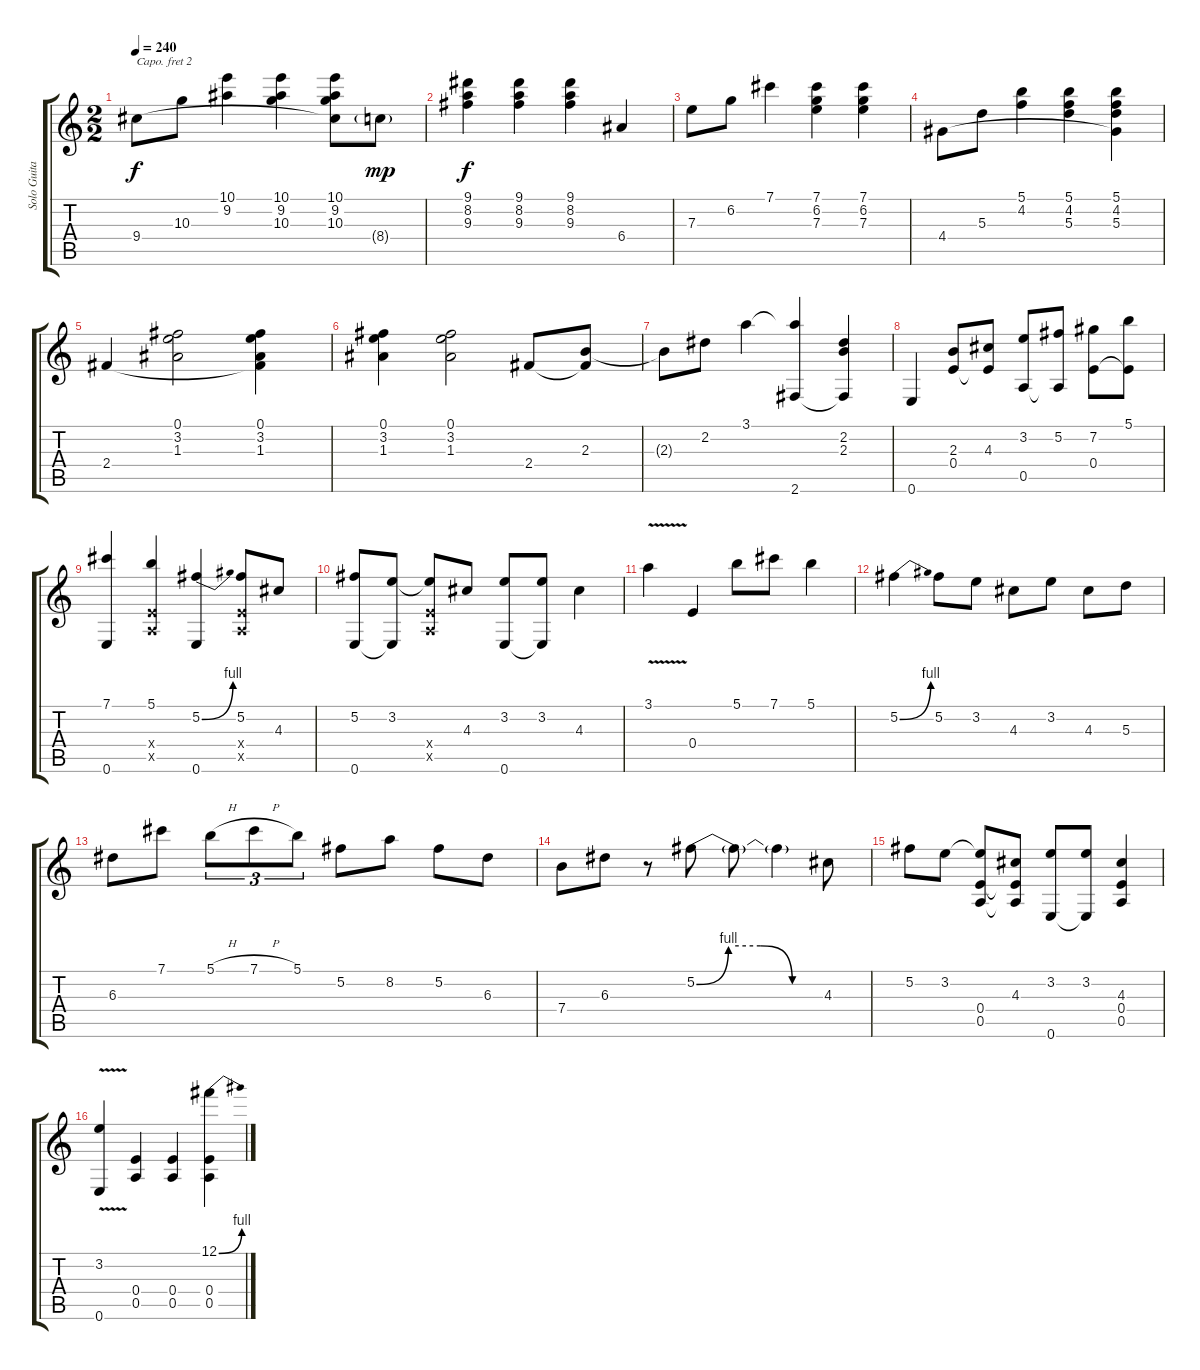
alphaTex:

\track ("Solo Guitar DGDGBE" "Solo Guita") {instrument electricguitarjazz}
\staff {score tabs}
\capo 2
\tuning (E4 B3 G3 D3 G2 D2) {hide}
\ts (2 2)
\tempo 240
\clef g2
\ks c
9.4.8{dy f instrument electricguitarjazz} 10.3.8 (10.1 9.2).4 (10.1 9.2 10.3).4 (10.1 9.2 10.3 9.4{t}).8 8.4{g}.8{dy mp} |
(9.1 8.2 9.3).4{dy f} (9.1 8.2 9.3).4 (9.1 8.2 9.3).4 6.4.4 |
7.3.8 6.2.8 7.1.4 (7.1 6.2 7.3).4 (7.1 6.2 7.3).4 |
4.4.8 5.3.8 (5.1 4.2).4 (5.1 4.2 5.3).4 (5.1 4.2 5.3 4.4{t}).4 |
2.4.4 (0.1 3.2 1.3).2 (0.1 3.2 1.3 2.4{t}).4 |
(0.1 3.2 1.3).4 (0.1 3.2 1.3).2 2.4.8 (2.3 2.4{t}).8 |
2.3{t}.8 2.2.8 3.1.4 (3.1{t} 2.6).4 (2.2 2.3 2.6{t}).4 |
0.6.4 (2.3 0.4).8 (4.3 0.4{t}).8 (3.2 0.5).8 (5.2 0.5{t}).8 (7.2 0.4).8 (5.1 0.4{t}).8 |
(7.1 0.6).4 (5.1 0.4{x} 0.5{x}).4 (5.2{be (bend 0 0 60 4)} 0.6).4 (5.2 0.4{x} 0.5{x}).8 4.3.8 |
(5.2 0.6).8 (3.2 0.6{t}).8 (3.2{t} 0.4{x} 0.5{x}).8 4.3.8 (3.2 0.6).8 (3.2 0.6{t}).8 4.3.4 |
3.1{v}.4 0.4.4 5.1.8 7.1.8 5.1.4 |
5.2{be (bend 0 0 60 4)}.4 5.2.8 3.2.8 4.3.8 3.2.8 4.3.8 5.3.8 |
6.3.8 7.1.8 5.1{h}.8{tu (3 2)} 7.1{h}.8{tu (3 2)} 5.1.8{tu (3 2)} 5.2.8 8.2.8 5.2.8 6.3.8 |
7.4.8 6.3.8 r.8 5.2{be (custom 0 0 15 4 30 4 45 0 60 0)}.8 5.2{t}.8 5.2{t}.4 4.3.8 |
5.2.8 3.2.8 (3.2{t} 0.4 0.5).8 (4.3 0.4{t} 0.5{t}).8 (3.2 0.6).8 (3.2 0.6{t}).8 (4.3 0.4 0.5).4 |
(3.2{v} 0.6).4 (0.4 0.5).4 (0.4 0.5).4 (12.1{be (bend 0 0 60 4)} 0.4 0.5).4
